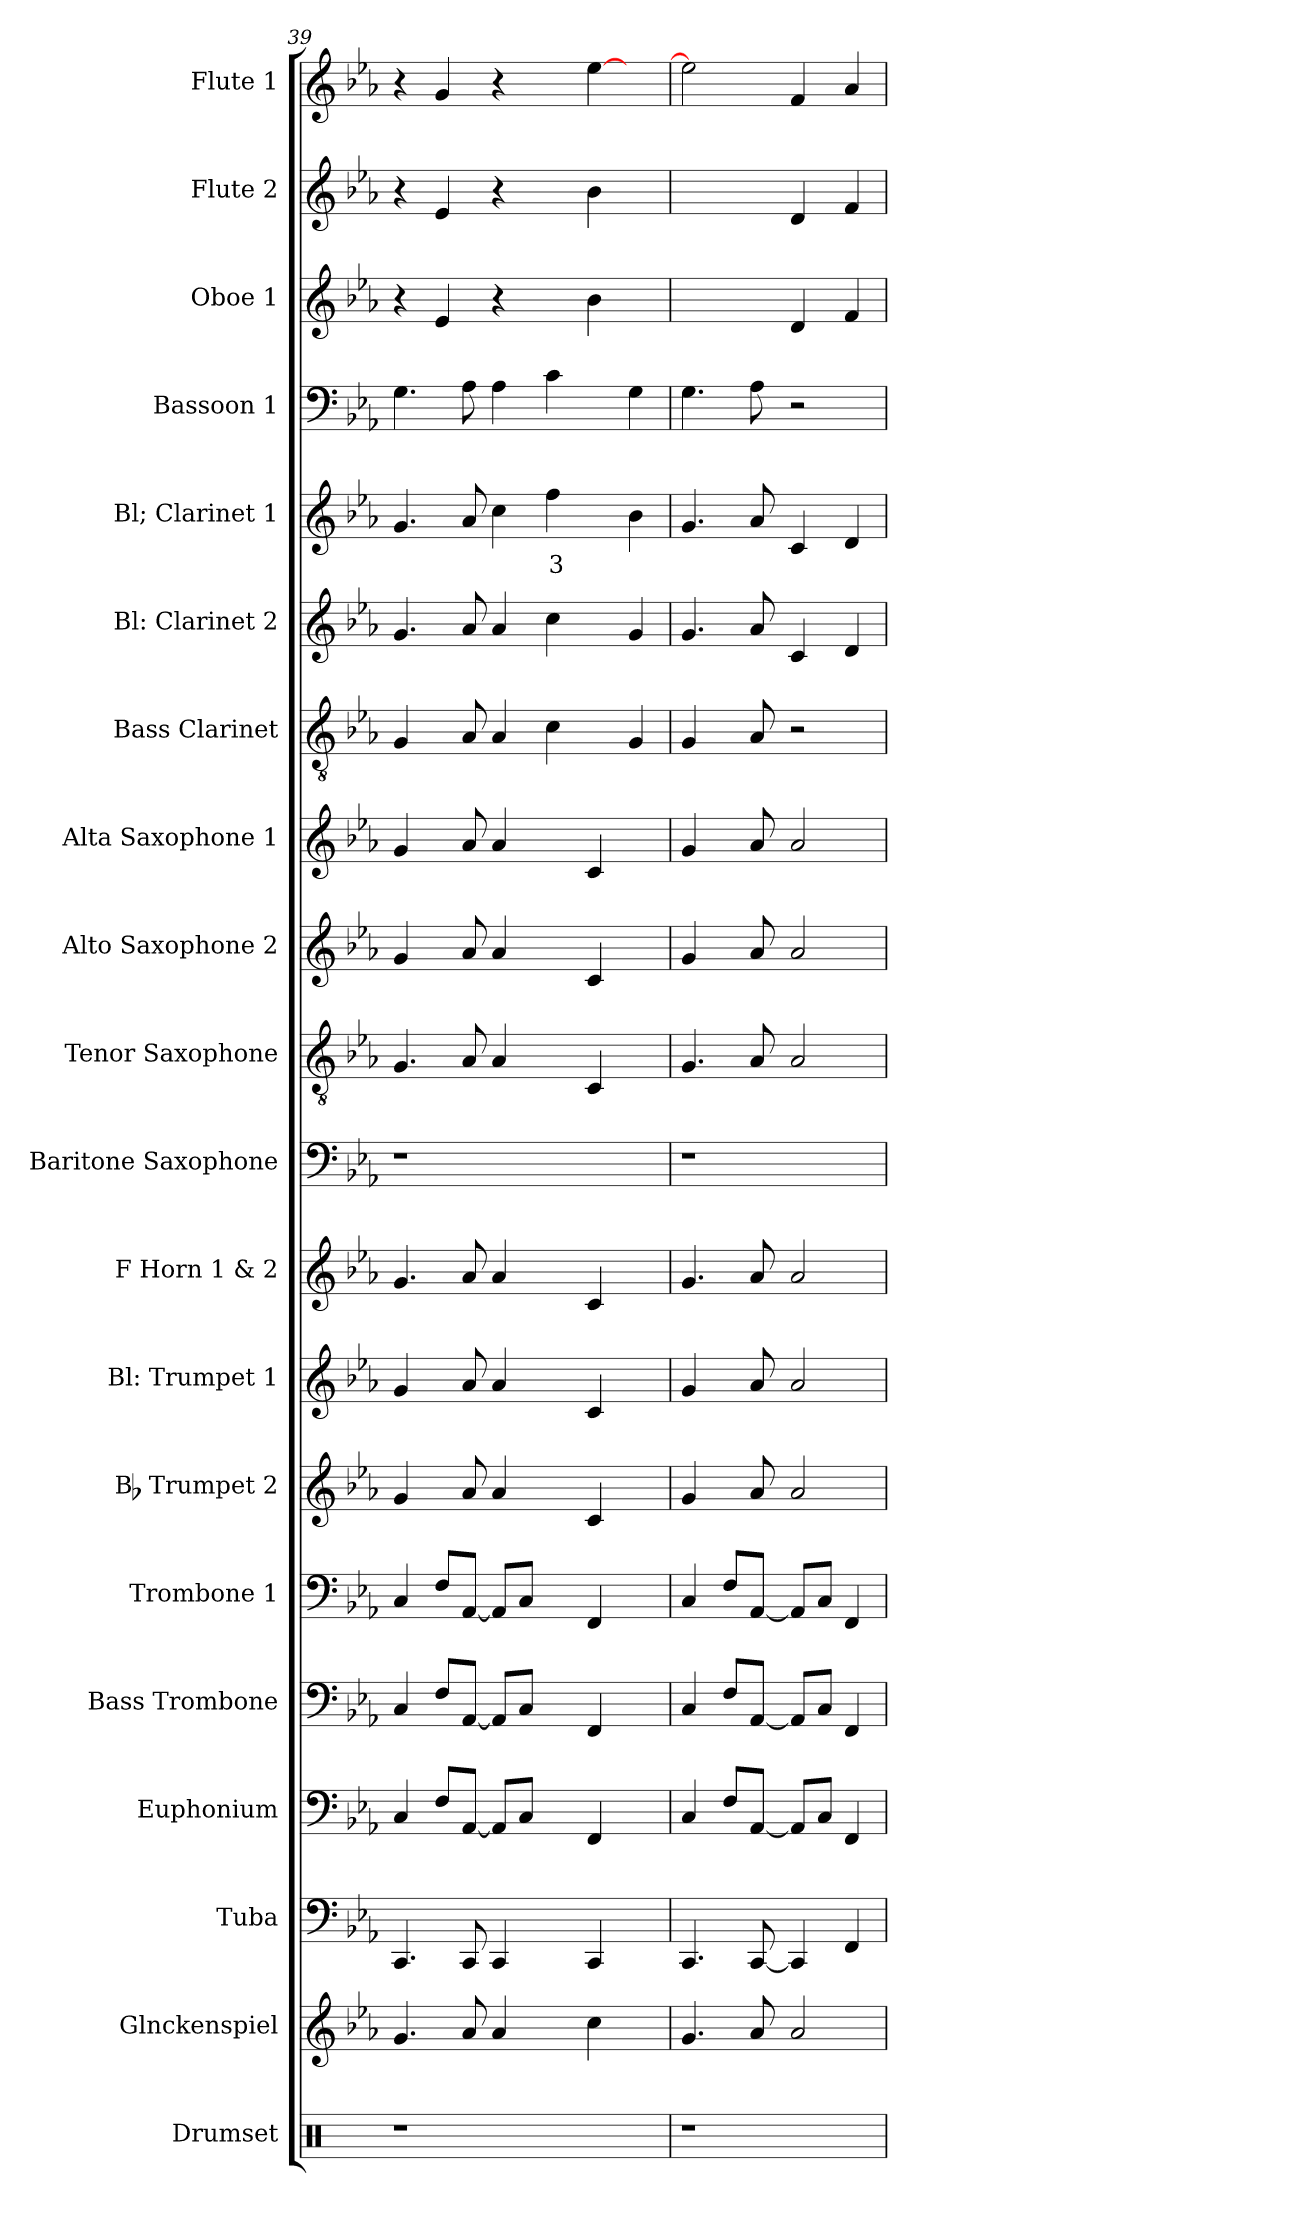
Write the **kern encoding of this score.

**kern	**kern	**kern	**kern	**kern	**kern	**kern	**kern	**kern	**kern	**kern	**kern	**kern	**kern	**kern	**kern	**text	**kern	**kern	**kern	**kern
*part20	*part19	*part18	*part17	*part16	*part15	*part14	*part13	*part12	*part11	*part10	*part9	*part8	*part7	*part6	*part5	*part5	*part4	*part3	*part2	*part1
*staff20	*staff19	*staff18	*staff17	*staff16	*staff15	*staff14	*staff13	*staff12	*staff11	*staff10	*staff9	*staff8	*staff7	*staff6	*staff5	*staff5	*staff4	*staff3	*staff2	*staff1
*I"Drumset	*I"Glnckenspiel	*I"Tuba	*I"Euphonium	*I"Bass Trombone	*I"Trombone 1	*I"Bb Trumpet 2	*I"Bl: Trumpet 1	*I"F Horn 1 & 2	*I"Baritone Saxophone	*I"Tenor Saxophone	*I"Alto Saxophone 2	*I"Alta Saxophone 1	*I"Bass Clarinet	*I"Bl: Clarinet 2	*I"Bl; Clarinet 1	*	*I"Bassoon 1	*I"Oboe 1	*I"Flute 2	*I"Flute 1
!!LO:PB:g=z
*clefX	*clefG2	*clefF4	*clefF4	*clefF4	*clefF4	*clefG2	*clefG2	*clefG2	*clefF4	*clefGv2	*clefG2	*clefG2	*clefGv2	*clefG2	*clefG2	*	*clefF4	*clefG2	*clefG2	*clefG2
*	*k[b-e-a-]	*k[b-e-a-]	*k[b-e-a-]	*k[b-e-a-]	*k[b-e-a-]	*k[b-e-a-]	*k[b-e-a-]	*k[b-e-a-]	*k[b-e-a-]	*k[b-e-a-]	*k[b-e-a-]	*k[b-e-a-]	*k[b-e-a-]	*k[b-e-a-]	*k[b-e-a-]	*	*k[b-e-a-]	*k[b-e-a-]	*k[b-e-a-]	*k[b-e-a-]
=39	=39	=39	=39	=39	=39	=39	=39	=39	=39	=39	=39	=39	=39	=39	=39	=39	=39	=39	=39	=39
1r	4.g/	4.CC/	4C/	4C/	4C/	4g/	4g/	4.g/	1r	4.G/	4g/	4g/	4G/	4.g/	4.g/	.	4.G\	4r	4r	4r
.	.	.	8F/L	8F/L	8F/L	8ryy	8ryy	.	.	.	8ryy	8ryy	8ryy	.	.	.	.	4e-/	4e-/	4g/
.	8a-/	8CC/	[<8AA-/J	[<8AA-/J	[<8AA-/J	8a-/	8a-/	8a-/	.	8A-/	8a-/	8a-/	8A-/	8a-/	8a-/	.	8A-\	.	.	.
.	4a-/	4CC/	8AA-/L]	8AA-/L]	8AA-/L]	4a-/	4a-/	4a-/	.	4A-/	4a-/	4a-/	4A-/	4a-/	4cc\	.	4A-\	4r	4r	4r
.	.	.	8C/J	8C/J	8C/J	.	.	.	.	.	.	.	.	.	.	.	.	.	.	.
!	!	!	!	!	!	!	!	!	!	!	!	!	!	!	!	!LO:LY:b	!	!	!	!
.	4ryy	4ryy	4ryy	4ryy	4ryy	4ryy	4ryy	4ryy	.	4ryy	4ryy	4ryy	4c\	4cc\	4ff\	3	4c\	4ryy	4ryy	4ryy
2ryy	4cc\	4CC/	4FF/	4FF/	4FF/	4c/	4c/	4c/	2ryy	4C/	4c/	4c/	4ryy	4ryy	4ryy	.	4ryy	4b-\	4b-\	[>4ee-\
.	4ryy	4ryy	4ryy	4ryy	4ryy	4ryy	4ryy	4ryy	.	4ryy	4ryy	4ryy	4G/	4g/	4b-\	.	4G\	4ryy	4ryy	4ryy
=40	=40	=40	=40	=40	=40	=40	=40	=40	=40	=40	=40	=40	=40	=40	=40	=40	=40	=40	=40	=40
1r	4.g/	4.CC/	4C/	4C/	4C/	4g/	4g/	4.g/	1r	4.G/	4g/	4g/	4G/	4.g/	4.g/	.	4.G\	2ryy	2ryy	2ee-\]
.	.	.	8F/L	8F/L	8F/L	8ryy	8ryy	.	.	.	8ryy	8ryy	8ryy	.	.	.	.	.	.	.
.	8a-/	[<8CC/	[<8AA-/J	[<8AA-/J	[<8AA-/J	8a-/	8a-/	8a-/	.	8A-/	8a-/	8a-/	8A-/	8a-/	8a-/	.	8A-\	.	.	.
.	2a-/	4CC/]	8AA-/L]	8AA-/L]	8AA-/L]	2a-/	2a-/	2a-/	.	2A-/	2a-/	2a-/	2rc	4c/	4c/	.	2r	4d/	4d/	4f/
.	.	.	8C/J	8C/J	8C/J	.	.	.	.	.	.	.	.	.	.	.	.	.	.	.
.	.	4FF/	4FF/	4FF/	4FF/	.	.	.	.	.	.	.	.	4d/	4d/	.	.	4f/	4f/	4a-/
=	=	=	=	=	=	=	=	=	=	=	=	=	=	=	=	=	=	=	=	=
*-	*-	*-	*-	*-	*-	*-	*-	*-	*-	*-	*-	*-	*-	*-	*-	*-	*-	*-	*-	*-
